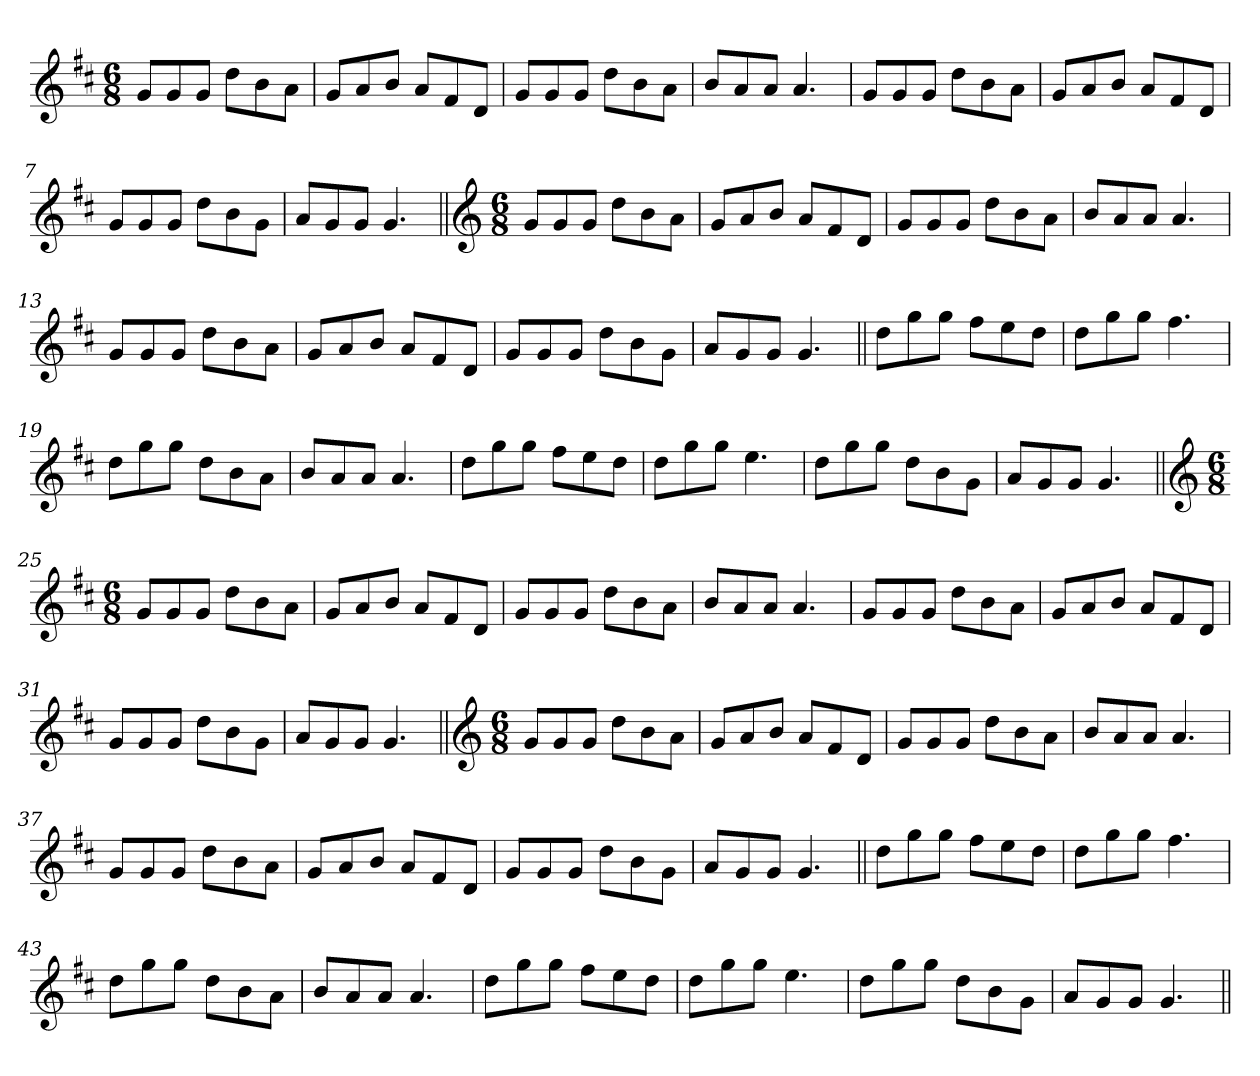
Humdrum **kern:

**kern
*part1
*staff1
*clefG2
*k[f#c#]
*D:
*M6/8
=1
8g/L
8g/
8g/J
8dd\L
8b\
8a\J
=2
8g/L
8a/
8b/J
8a/L
8f#/
8d/J
=3
8g/L
8g/
8g/J
8dd\L
8b\
8a\J
=4
8b/L
8a/
8a/J
4.a/
=5
8g/L
8g/
8g/J
8dd\L
8b\
8a\J
=6
8g/L
8a/
8b/J
8a/L
8f#/
8d/J
!!LO:LB:g=z
=7
8g/L
8g/
8g/J
8dd\L
8b\
8g\J
=8
8a/L
8g/
8g/J
4.g/
=9||
*clefG2
*M6/8
8g/L
8g/
8g/J
8dd\L
8b\
8a\J
=10
8g/L
8a/
8b/J
8a/L
8f#/
8d/J
=11
8g/L
8g/
8g/J
8dd\L
8b\
8a\J
=12
8b/L
8a/
8a/J
4.a/
!!LO:LB:g=z
=13
8g/L
8g/
8g/J
8dd\L
8b\
8a\J
=14
8g/L
8a/
8b/J
8a/L
8f#/
8d/J
=15
8g/L
8g/
8g/J
8dd\L
8b\
8g\J
=16
8a/L
8g/
8g/J
4.g/
=17||
8dd\L
8gg\
8gg\J
8ff#\L
8ee\
8dd\J
=18
8dd\L
8gg\
8gg\J
4.ff#\
=19
8dd\L
8gg\
8gg\J
8dd\L
8b\
8a\J
!!LO:LB:g=z
=20
8b/L
8a/
8a/J
4.a/
=21
8dd\L
8gg\
8gg\J
8ff#\L
8ee\
8dd\J
=22
8dd\L
8gg\
8gg\J
4.ee\
=23
8dd\L
8gg\
8gg\J
8dd\L
8b\
8g\J
=24
8a/L
8g/
8g/J
4.g/
=25||
*clefG2
*M6/8
8g/L
8g/
8g/J
8dd\L
8b\
8a\J
!!LO:LB:g=z
=26
8g/L
8a/
8b/J
8a/L
8f#/
8d/J
=27
8g/L
8g/
8g/J
8dd\L
8b\
8a\J
=28
8b/L
8a/
8a/J
4.a/
=29
8g/L
8g/
8g/J
8dd\L
8b\
8a\J
=30
8g/L
8a/
8b/J
8a/L
8f#/
8d/J
=31
8g/L
8g/
8g/J
8dd\L
8b\
8g\J
=32
8a/L
8g/
8g/J
4.g/
!!LO:LB:g=z
=33||
*clefG2
*M6/8
8g/L
8g/
8g/J
8dd\L
8b\
8a\J
=34
8g/L
8a/
8b/J
8a/L
8f#/
8d/J
=35
8g/L
8g/
8g/J
8dd\L
8b\
8a\J
=36
8b/L
8a/
8a/J
4.a/
=37
8g/L
8g/
8g/J
8dd\L
8b\
8a\J
=38
8g/L
8a/
8b/J
8a/L
8f#/
8d/J
!!LO:LB:g=z
=39
8g/L
8g/
8g/J
8dd\L
8b\
8g\J
=40
8a/L
8g/
8g/J
4.g/
=41||
8dd\L
8gg\
8gg\J
8ff#\L
8ee\
8dd\J
=42
8dd\L
8gg\
8gg\J
4.ff#\
=43
8dd\L
8gg\
8gg\J
8dd\L
8b\
8a\J
=44
8b/L
8a/
8a/J
4.a/
=45
8dd\L
8gg\
8gg\J
8ff#\L
8ee\
8dd\J
!!LO:LB:g=z
=46
8dd\L
8gg\
8gg\J
4.ee\
=47
8dd\L
8gg\
8gg\J
8dd\L
8b\
8g\J
=48
8a/L
8g/
8g/J
4.g/
=||
*-
